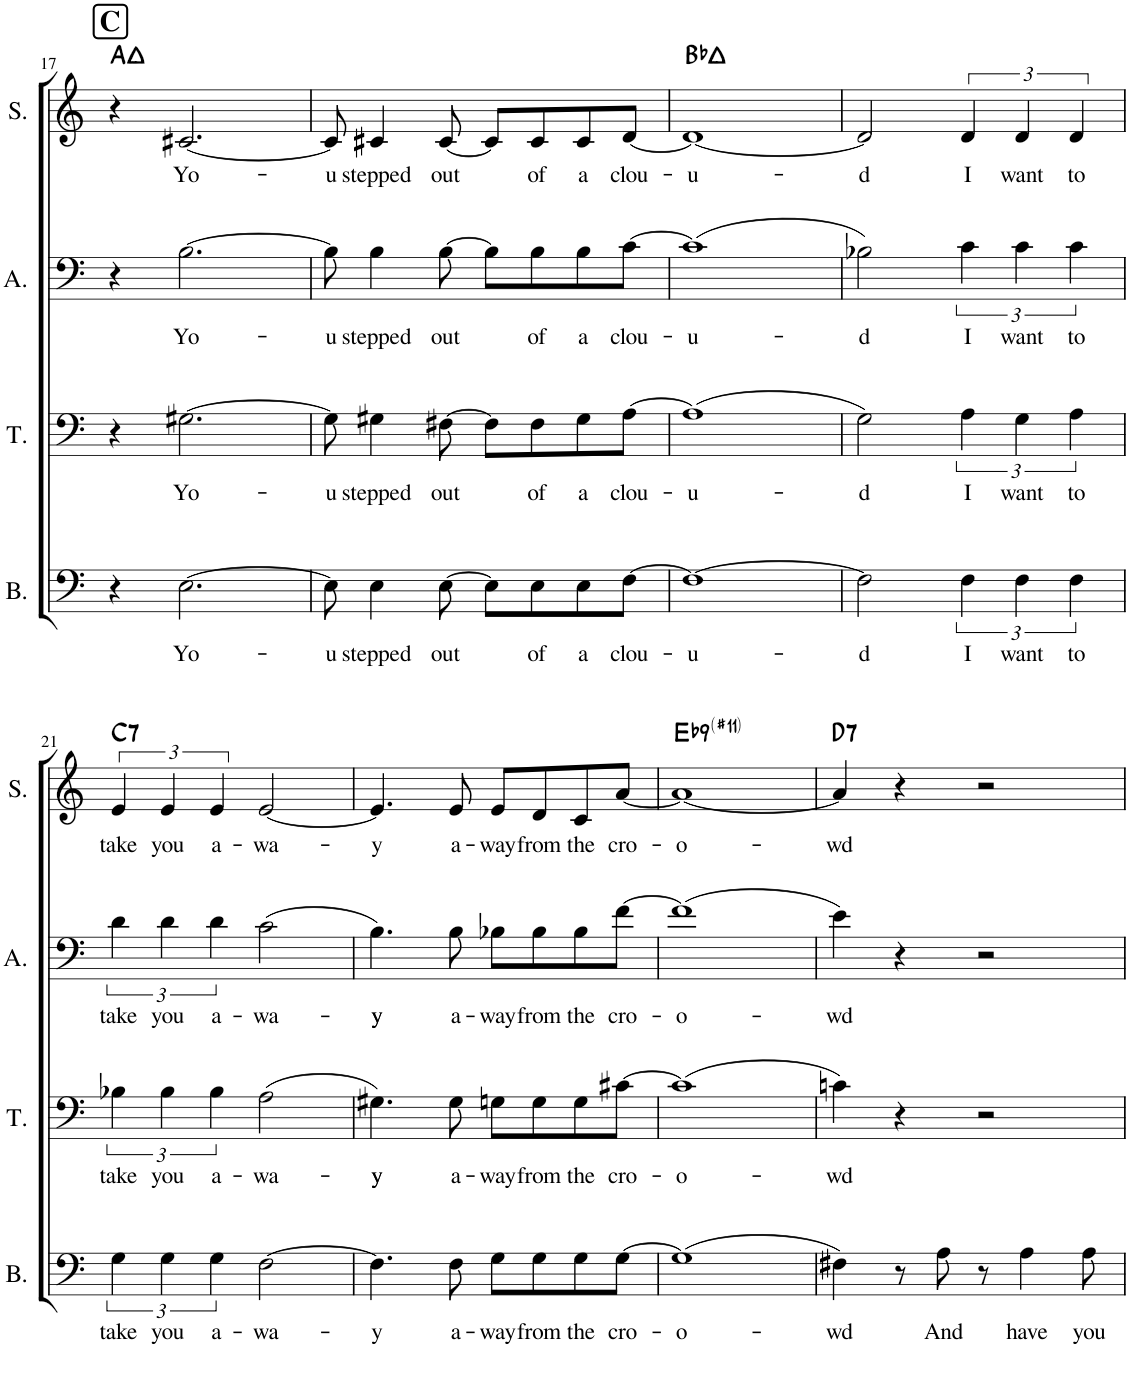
**kern	**text	**kern	**text	**kern	**text	**kern	**text	**harte
*part4	*part4	*part3	*part3	*part2	*part2	*part1	*part1	*part1
*staff4	*staff4	*staff3	*staff3	*staff2	*staff2	*staff1	*staff1	*
*I"Bass	*	*I"Tenor	*	*I"Alto	*	*I"Soprano	*	*
*I'B.	*	*I'T.	*	*I'A.	*	*I'S.	*	*
!!LO:PB:g=z
*clefF4	*	*clefF4	*	*clefF4	*	*clefG2	*	*
*k[]	*	*k[]	*	*k[]	*	*k[]	*	*
*M4/4	*	*M4/4	*	*M4/4	*	*M4/4	*	*
*met(c)	*	*met(c)	*	*met(c)	*	*met(c)	*	*
!!LO:REH:place=s1:a:B:cj:fs=14:t=C
=17	=17	=17	=17	=17	=17	=17	=17	=17
4r	.	4r	.	4r	.	4r	.	A:maj
!	!LO:LY:b	!	!LO:LY:b	!	!LO:LY:b	!	!LO:LY:b	!
[2.E\	Yo-	[2.G#X\	Yo-	[2.B\	Yo-	[2.c#X/	Yo-	.
=18	=18	=18	=18	=18	=18	=18	=18	=18
!	!LO:LY:b	!	!LO:LY:b	!	!LO:LY:b	!	!LO:LY:b	!
8E\]	-u	8G#\]	-u	8B\]	-u	8c#/]	-u	.
!	!LO:LY:b	!	!LO:LY:b	!	!LO:LY:b	!	!LO:LY:b	!
4E\	stepped	4G#X\	stepped	4B\	stepped	4c#X/	stepped	.
!	!LO:LY:b	!	!LO:LY:b	!	!LO:LY:b	!	!LO:LY:b	!
[8E\	out	[8F#X\	out	[8B\	out	[8c#/	out	.
8E\L]	.	8F#\L]	.	8B\L]	.	8c#/L]	.	.
!	!LO:LY:b	!	!LO:LY:b	!	!LO:LY:b	!	!LO:LY:b	!
8E\	of	8F#\	of	8B\	of	8c#/	of	.
!	!LO:LY:b	!	!LO:LY:b	!	!LO:LY:b	!	!LO:LY:b	!
8E\	a	8G#\	a	8B\	a	8c#/	a	.
!	!LO:LY:b	!	!LO:LY:b	!	!LO:LY:b	!	!LO:LY:b	!
[8F\J	clou-	[8A\J	clou-	[8c\J	clou-	[8d/J	clou-	.
=19	=19	=19	=19	=19	=19	=19	=19	=19
!	!LO:LY:b	!	!LO:LY:b	!	!LO:LY:b	!	!LO:LY:b	!
1F_	-u-	(1A]	-u-	(1c]	-u-	1d_	-u-	Bb:maj
=20	=20	=20	=20	=20	=20	=20	=20	=20
!	!LO:LY:b	!	!LO:LY:b	!	!LO:LY:b	!	!LO:LY:b	!
2F\]	-d	2G\)	-d	2B-X\)	-d	2d/]	-d	.
!	!LO:LY:b	!	!LO:LY:b	!	!LO:LY:b	!	!LO:LY:b	!
6F\	I	6A\	I	6c\	I	6d/	I	.
!	!LO:LY:b	!	!LO:LY:b	!	!LO:LY:b	!	!LO:LY:b	!
6F\	want	6G\	want	6c\	want	6d/	want	.
!	!LO:LY:b	!	!LO:LY:b	!	!LO:LY:b	!	!LO:LY:b	!
6F\	to	6A\	to	6c\	to	6d/	to	.
!!LO:LB:g=z
=21	=21	=21	=21	=21	=21	=21	=21	=21
!	!LO:LY:b	!	!LO:LY:b	!	!LO:LY:b	!	!LO:LY:b	!LO:H:kt=7
6G\	take	6B-X\	take	6d\	take	6e/	take	C:7
!	!LO:LY:b	!	!LO:LY:b	!	!LO:LY:b	!	!LO:LY:b	!
6G\	you	6B-\	you	6d\	you	6e/	you	.
!	!LO:LY:b	!	!LO:LY:b	!	!LO:LY:b	!	!LO:LY:b	!
6G\	a-	6B-\	a-	6d\	a-	6e/	a-	.
!	!LO:LY:b	!	!LO:LY:b	!	!LO:LY:b	!	!LO:LY:b	!
[2F\	-wa-	(2A\	-wa-	(2c\	-wa-	[2e/	-wa-	.
=22	=22	=22	=22	=22	=22	=22	=22	=22
!	!LO:LY:b	!	!LO:LY:b	!	!LO:LY:b	!	!LO:LY:b	!
4.F\]	-y	4.G#X\)	-y	4.B\)	-y	4.e/]	-y	.
!	!LO:LY:b	!	!LO:LY:b	!	!LO:LY:b	!	!LO:LY:b	!
8F\	a-	8G#\	a-	8B\	a-	8e/	a-	.
!	!LO:LY:b	!	!LO:LY:b	!	!LO:LY:b	!	!LO:LY:b	!
8G\L	-way	8Gn\L	-way	8B-X\L	-way	8e/L	-way	.
!	!LO:LY:b	!	!LO:LY:b	!	!LO:LY:b	!	!LO:LY:b	!
8G\	from	8G\	from	8B-\	from	8d/	from	.
!	!LO:LY:b	!	!LO:LY:b	!	!LO:LY:b	!	!LO:LY:b	!
8G\	the	8G\	the	8B-\	the	8c/	the	.
!	!LO:LY:b	!	!LO:LY:b	!	!LO:LY:b	!	!LO:LY:b	!
[8G\J	cro-	[8c#X\J	cro-	[8f\J	cro-	[8a/J	cro-	.
=23	=23	=23	=23	=23	=23	=23	=23	=23
!	!LO:LY:b	!	!LO:LY:b	!	!LO:LY:b	!	!LO:LY:b	!LO:H:kt=9
(1G]	-o-	(1c#]	-o-	(1f]	-o-	1a_	-o-	Eb:9(#11)
=24	=24	=24	=24	=24	=24	=24	=24	=24
!	!LO:LY:b	!	!LO:LY:b	!	!LO:LY:b	!	!LO:LY:b	!LO:H:kt=7
4F#X\)	-wd	4cn\)	-wd	4e\)	-wd	4a/]	-wd	D:7
8r	.	4r	.	4r	.	4r	.	.
!	!LO:LY:b	!	!	!	!	!	!	!
8A\	And	.	.	.	.	.	.	.
8r	.	2r	.	2r	.	2r	.	.
!	!LO:LY:b	!	!	!	!	!	!	!
4A\	have	.	.	.	.	.	.	.
!	!LO:LY:b	!	!	!	!	!	!	!
8A\	you	.	.	.	.	.	.	.
=	=	=	=	=	=	=	=	=
*-	*-	*-	*-	*-	*-	*-	*-	*-
